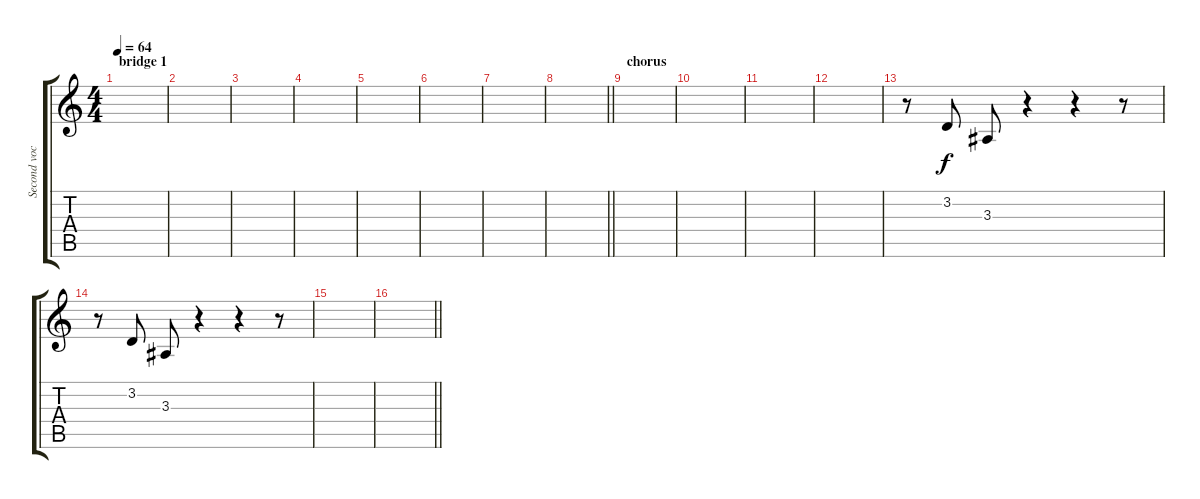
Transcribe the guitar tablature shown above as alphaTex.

\track ("Second vocal" "Second voc") {instrument piccolo}
\staff {score tabs}
\tuning (E4 B3 G3 D3 A2 E2) {hide}
\ts (4 4)
\section ("" "bridge 1")
\tempo 64
\clef g2
\ks c
|
|
|
|
|
|
|
\barLineRight lightlight
|
\section ("" "chorus")
|
|
|
|
r.8 3.2.8 3.3.8 r.4 r.4 r.8 |
r.8 3.2.8 3.3.8 r.4 r.4 r.8 |
|
\barLineRight lightlight
